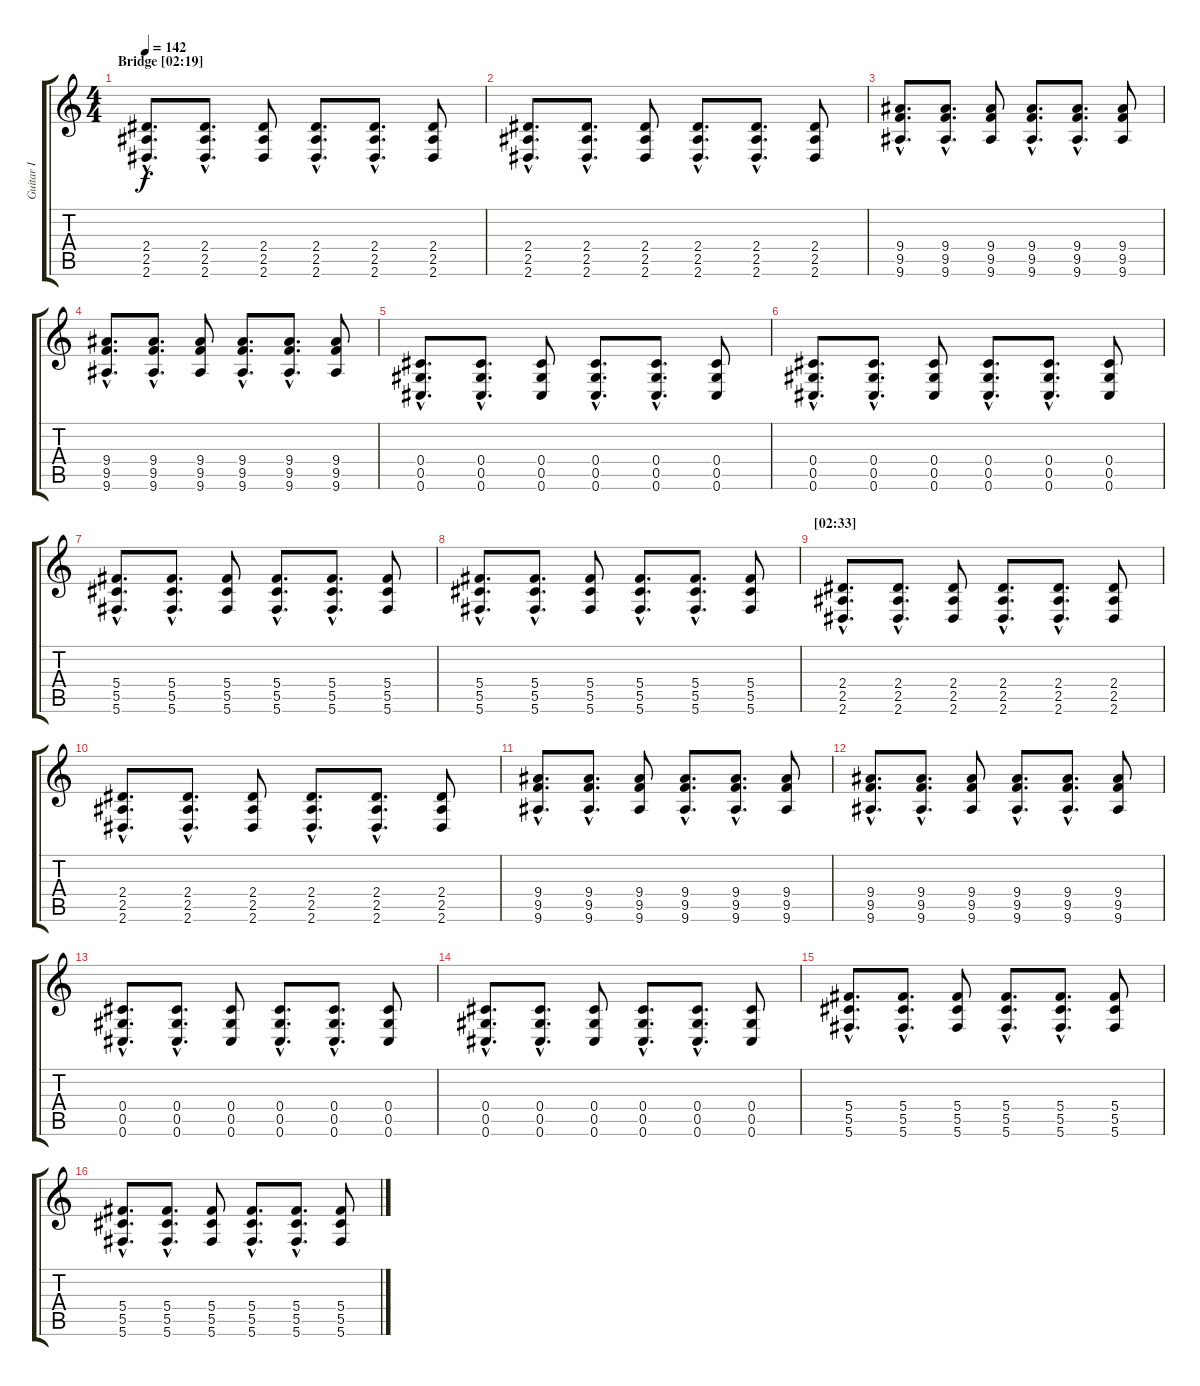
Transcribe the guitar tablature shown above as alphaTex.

\track ("Guitar I" "Guitar I") {instrument overdrivenguitar}
\staff {score tabs}
\tuning (Eb4 Bb3 Gb3 Db3 Ab2 Db2) {hide}
\ts (4 4)
\section ("" "Bridge [02:19]")
\tempo 142
\clef g2
\ks c
(2.4{hac} 2.5{hac} 2.6{hac}).8{d dy f} (2.4{hac} 2.5{hac} 2.6{hac}).8{d} (2.4 2.5 2.6).8 (2.4{hac} 2.5{hac} 2.6{hac}).8{d} (2.4{hac} 2.5{hac} 2.6{hac}).8{d} (2.4 2.5 2.6).8 |
(2.4{hac} 2.5{hac} 2.6{hac}).8{d} (2.4{hac} 2.5{hac} 2.6{hac}).8{d} (2.4 2.5 2.6).8 (2.4{hac} 2.5{hac} 2.6{hac}).8{d} (2.4{hac} 2.5{hac} 2.6{hac}).8{d} (2.4 2.5 2.6).8 |
(9.4{hac} 9.5{hac} 9.6{hac}).8{d} (9.4{hac} 9.5{hac} 9.6{hac}).8{d} (9.4 9.5 9.6).8 (9.4{hac} 9.5{hac} 9.6{hac}).8{d} (9.4{hac} 9.5{hac} 9.6{hac}).8{d} (9.4 9.5 9.6).8 |
(9.4{hac} 9.5{hac} 9.6{hac}).8{d} (9.4{hac} 9.5{hac} 9.6{hac}).8{d} (9.4 9.5 9.6).8 (9.4{hac} 9.5{hac} 9.6{hac}).8{d} (9.4{hac} 9.5{hac} 9.6{hac}).8{d} (9.4 9.5 9.6).8 |
(0.4{hac} 0.5{hac} 0.6{hac}).8{d} (0.4{hac} 0.5{hac} 0.6{hac}).8{d} (0.4 0.5 0.6).8 (0.4{hac} 0.5{hac} 0.6{hac}).8{d} (0.4{hac} 0.5{hac} 0.6{hac}).8{d} (0.4 0.5 0.6).8 |
(0.4{hac} 0.5{hac} 0.6{hac}).8{d} (0.4{hac} 0.5{hac} 0.6{hac}).8{d} (0.4 0.5 0.6).8 (0.4{hac} 0.5{hac} 0.6{hac}).8{d} (0.4{hac} 0.5{hac} 0.6{hac}).8{d} (0.4 0.5 0.6).8 |
(5.4{hac} 5.5{hac} 5.6{hac}).8{d} (5.4{hac} 5.5{hac} 5.6{hac}).8{d} (5.4 5.5 5.6).8 (5.4{hac} 5.5{hac} 5.6{hac}).8{d} (5.4{hac} 5.5{hac} 5.6{hac}).8{d} (5.4 5.5 5.6).8 |
(5.4{hac} 5.5{hac} 5.6{hac}).8{d} (5.4{hac} 5.5{hac} 5.6{hac}).8{d} (5.4 5.5 5.6).8 (5.4{hac} 5.5{hac} 5.6{hac}).8{d} (5.4{hac} 5.5{hac} 5.6{hac}).8{d} (5.4 5.5 5.6).8 |
\section ("" "[02:33]")
(2.4{hac} 2.5{hac} 2.6{hac}).8{d} (2.4{hac} 2.5{hac} 2.6{hac}).8{d} (2.4 2.5 2.6).8 (2.4{hac} 2.5{hac} 2.6{hac}).8{d} (2.4{hac} 2.5{hac} 2.6{hac}).8{d} (2.4 2.5 2.6).8 |
(2.4{hac} 2.5{hac} 2.6{hac}).8{d} (2.4{hac} 2.5{hac} 2.6{hac}).8{d} (2.4 2.5 2.6).8 (2.4{hac} 2.5{hac} 2.6{hac}).8{d} (2.4{hac} 2.5{hac} 2.6{hac}).8{d} (2.4 2.5 2.6).8 |
(9.4{hac} 9.5{hac} 9.6{hac}).8{d} (9.4{hac} 9.5{hac} 9.6{hac}).8{d} (9.4 9.5 9.6).8 (9.4{hac} 9.5{hac} 9.6{hac}).8{d} (9.4{hac} 9.5{hac} 9.6{hac}).8{d} (9.4 9.5 9.6).8 |
(9.4{hac} 9.5{hac} 9.6{hac}).8{d} (9.4{hac} 9.5{hac} 9.6{hac}).8{d} (9.4 9.5 9.6).8 (9.4{hac} 9.5{hac} 9.6{hac}).8{d} (9.4{hac} 9.5{hac} 9.6{hac}).8{d} (9.4 9.5 9.6).8 |
(0.4{hac} 0.5{hac} 0.6{hac}).8{d} (0.4{hac} 0.5{hac} 0.6{hac}).8{d} (0.4 0.5 0.6).8 (0.4{hac} 0.5{hac} 0.6{hac}).8{d} (0.4{hac} 0.5{hac} 0.6{hac}).8{d} (0.4 0.5 0.6).8 |
(0.4{hac} 0.5{hac} 0.6{hac}).8{d} (0.4{hac} 0.5{hac} 0.6{hac}).8{d} (0.4 0.5 0.6).8 (0.4{hac} 0.5{hac} 0.6{hac}).8{d} (0.4{hac} 0.5{hac} 0.6{hac}).8{d} (0.4 0.5 0.6).8 |
(5.4{hac} 5.5{hac} 5.6{hac}).8{d} (5.4{hac} 5.5{hac} 5.6{hac}).8{d} (5.4 5.5 5.6).8 (5.4{hac} 5.5{hac} 5.6{hac}).8{d} (5.4{hac} 5.5{hac} 5.6{hac}).8{d} (5.4 5.5 5.6).8 |
(5.4{hac} 5.5{hac} 5.6{hac}).8{d} (5.4{hac} 5.5{hac} 5.6{hac}).8{d} (5.4 5.5 5.6).8 (5.4{hac} 5.5{hac} 5.6{hac}).8{d} (5.4{hac} 5.5{hac} 5.6{hac}).8{d} (5.4 5.5 5.6).8
